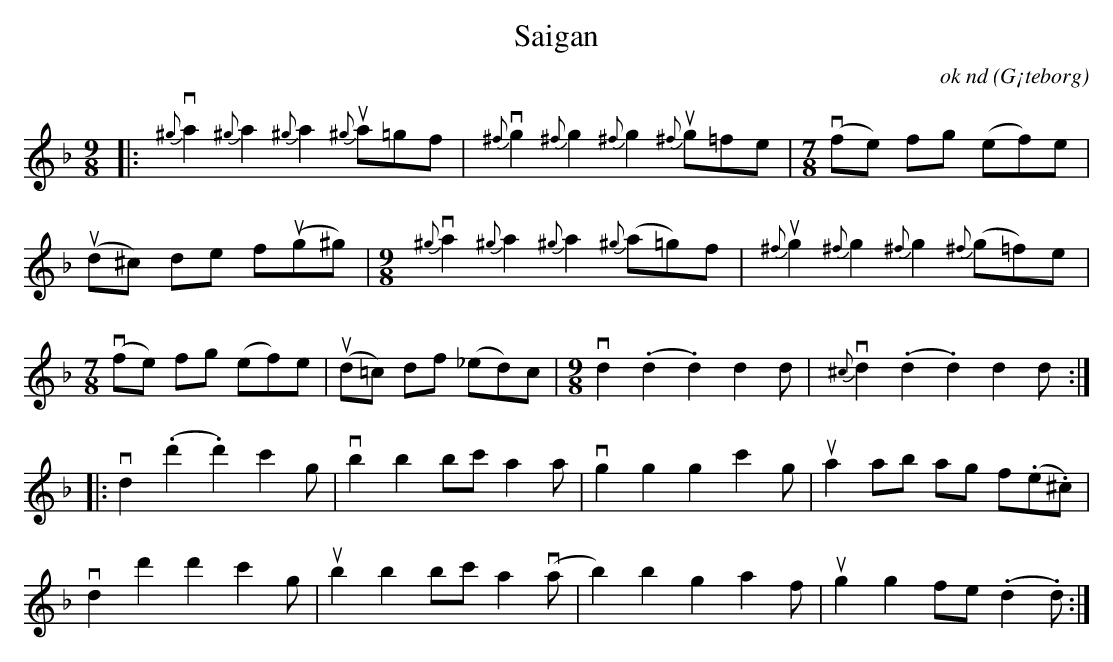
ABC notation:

X:1
T:Saigan
C:ok nd
O:G¡teborg
M:9/8
L:1/4
K:Dm
|: {^g}va {^g}a {^g}a {^g}ua/=g/f/ | {^f}vg {^f}g {^f}g {^f}ug/=f/e/ |[M:7/8] (vf/e/) f/g/ (e/f/)e/ |
(ud/^c/) d/e/ f/(ug/^g/) |[M:9/8] {^g}va {^g}a {^g}a {^g}(a/=g/)f/ | {^f}ug {^f}g {^f}g {^f}(g/=f/)e/ |
[M:7/8] (vf/e/) f/g/ (e/f/)e/ | (ud/=c/) d/f/ (_e/d/)c/ |[M:9/8] vd (.d .d) d d/ | v{^c}d (.d .d) d d/:|
|: vd (.d' .d') c' g/ | vb b b/c'/ a a/ | vg g g c' g/ | ua a/b/ a/g/ f/(.e/.^c/) |
vd d' d' c' g/ | ub b b/c'/ a (va/ |b) b g a f/ | ug g f/e/ (.d .d/) :|
